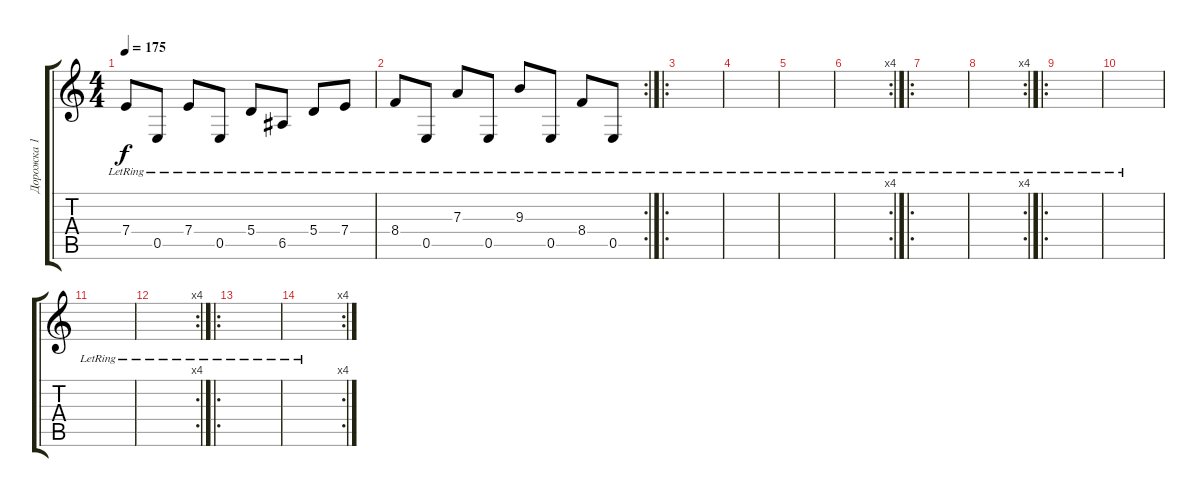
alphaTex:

\track ("Дорожка 1" "Дорожка 1") {instrument acousticguitarsteel}
\staff {score tabs}
\tuning (B3 Gb3 D3 A2 E2 B1) {hide}
\ts (4 4)
\tempo 175
\clef g2
\ks c
7.4{lr}.8{dy f} 0.5{lr}.8 7.4{lr}.8 0.5{lr}.8 5.4{lr}.8 6.5{lr}.8 5.4{lr}.8 7.4{lr}.8 |
\rc 2
8.4{lr}.8 0.5{lr}.8 7.3{lr}.8 0.5{lr}.8 9.3{lr}.8 0.5{lr}.8 8.4{lr}.8 0.5{lr}.8 |
\ro
|
|
|
\rc 4
|
\ro
|
\rc 4
|
\ro
|
|
|
\rc 4
|
\ro
|
\rc 4
